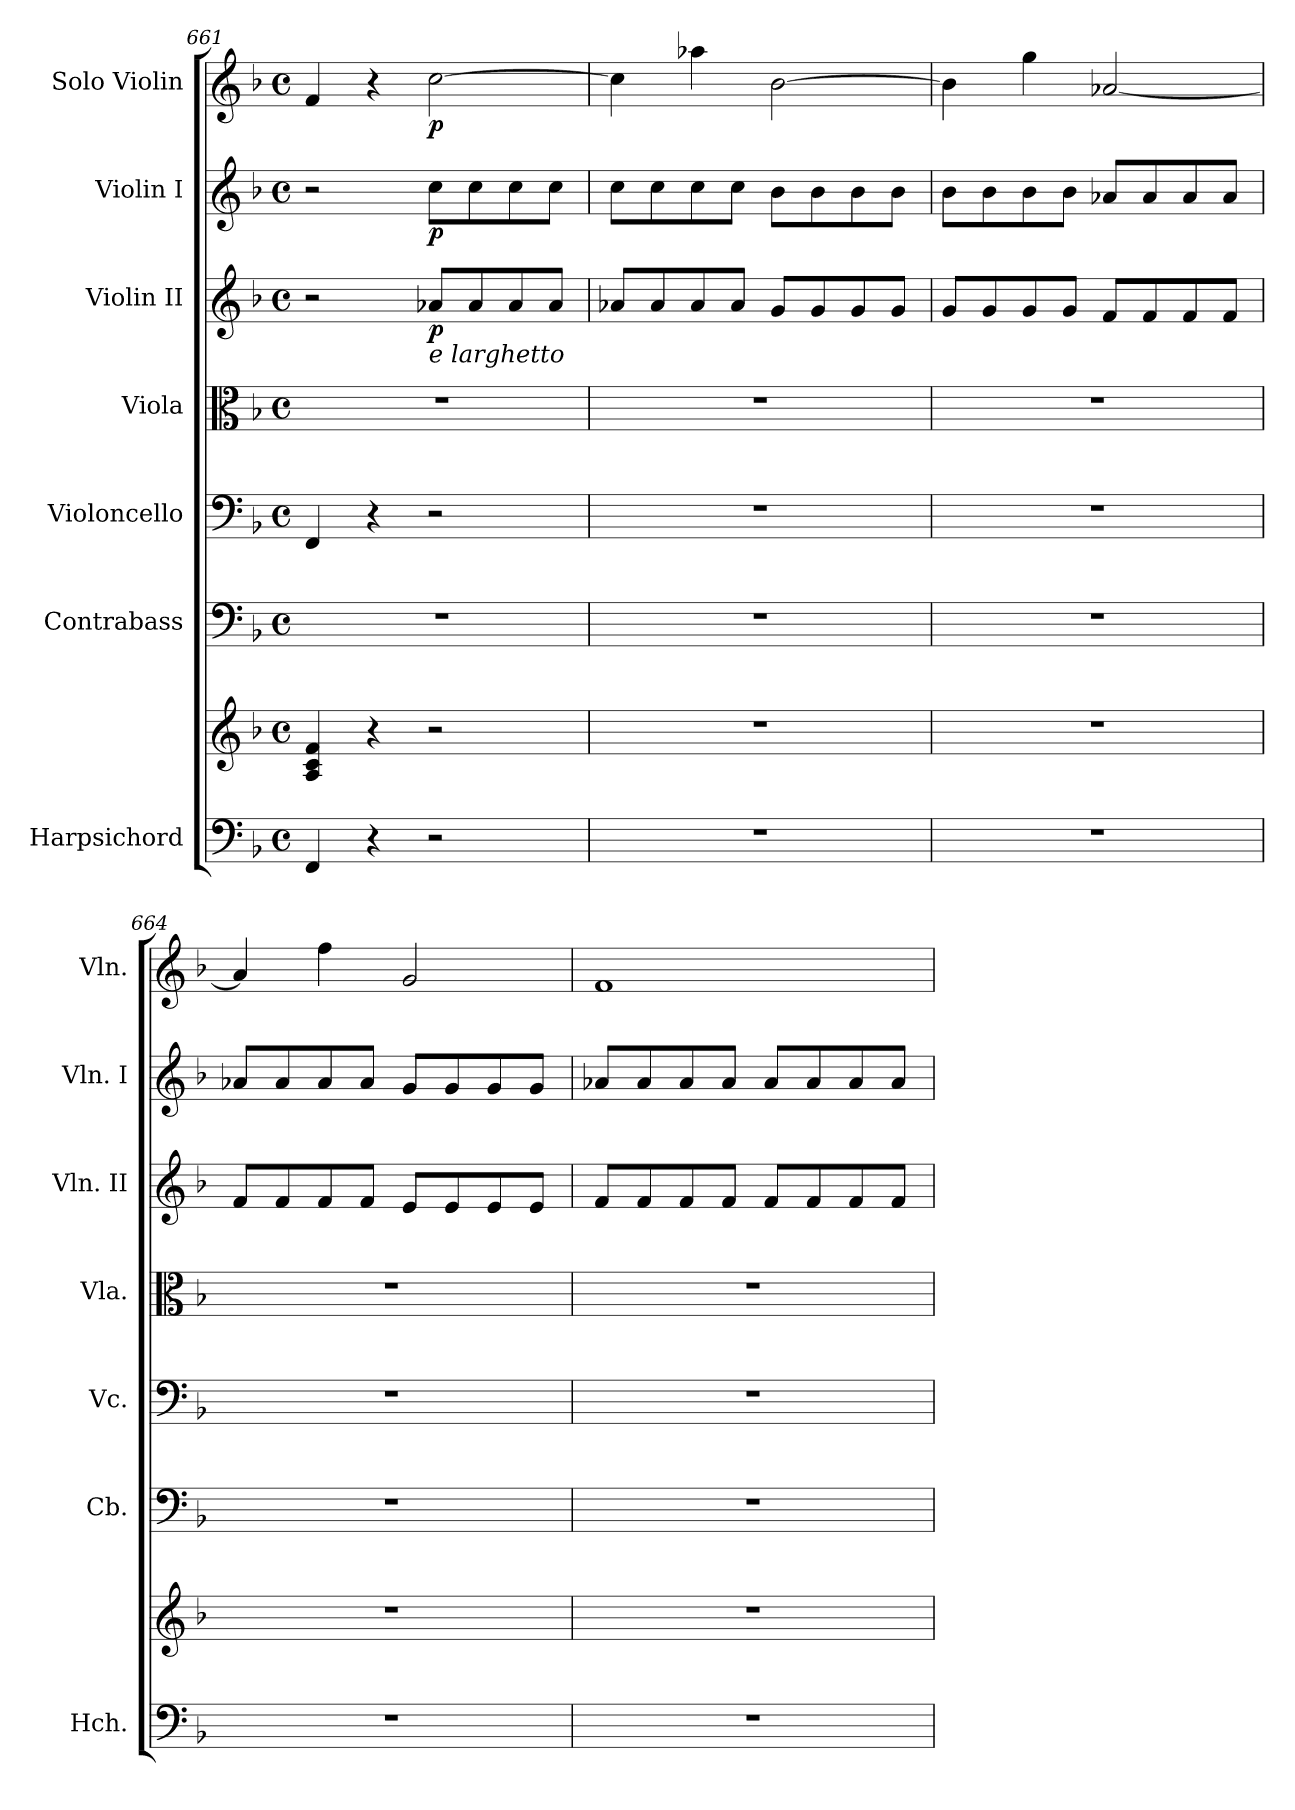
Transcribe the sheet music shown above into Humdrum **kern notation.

**kern	**kern	**kern	**kern	**kern	**kern	**dynam	**kern	**dynam	**kern	**dynam
*part7	*part7	*part6	*part5	*part4	*part3	*part3	*part2	*part2	*part1	*part1
*staff8	*staff7	*staff6	*staff5	*staff4	*staff3	*staff3	*staff2	*staff2	*staff1	*staff1
*I"Harpsichord	*	*I"Contrabass	*I"Violoncello	*I"Viola	*I"Violin II	*	*I"Violin I	*	*I"Solo Violin	*
*I'Hch.	*	*I'Cb.	*I'Vc.	*I'Vla.	*I'Vln. II	*	*I'Vln. I	*	*I'Vln.	*
*clefF4	*clefG2	*clefF4	*clefF4	*clefC3	*clefG2	*	*clefG2	*	*clefG2	*
*	*	*ITrd7c12	*	*	*	*	*	*	*	*
*k[b-]	*k[b-]	*k[b-]	*k[b-]	*k[b-]	*k[b-]	*	*k[b-]	*	*k[b-]	*
*M4/4	*M4/4	*M4/4	*M4/4	*M4/4	*M4/4	*	*M4/4	*	*M4/4	*
*met(c)	*met(c)	*met(c)	*met(c)	*met(c)	*met(c)	*	*met(c)	*	*met(c)	*
=661	=661	=661	=661	=661	=661	=661	=661	=661	=661	=661
4FF/	4A/ 4c/ 4f/	1r	4FF/	1r	2r	.	2r	.	4f/	.
4r	4r	.	4r	.	.	.	.	.	4r	.
*	*	*	*	*	*	*	*	*	*MM50	*
!	!	!	!	!	!LO:TX:b:i:t=e larghetto	!	!	!	!	!
!	!	!	!	!	!	!LO:DY:b	!	!LO:DY:b	!	!LO:DY:b
2r	2r	.	2r	.	8a-X/L	p	8cc\L	p	[2cc\	p
.	.	.	.	.	8a-/	.	8cc\	.	.	.
.	.	.	.	.	8a-/	.	8cc\	.	.	.
.	.	.	.	.	8a-/J	.	8cc\J	.	.	.
=662	=662	=662	=662	=662	=662	=662	=662	=662	=662	=662
1r	1r	1r	1r	1r	8a-X/L	.	8cc\L	.	4cc\]	.
.	.	.	.	.	8a-/	.	8cc\	.	.	.
.	.	.	.	.	8a-/	.	8cc\	.	4aa-X\	.
.	.	.	.	.	8a-/J	.	8cc\J	.	.	.
.	.	.	.	.	8g/L	.	8b-\L	.	[2b-\	.
.	.	.	.	.	8g/	.	8b-\	.	.	.
.	.	.	.	.	8g/	.	8b-\	.	.	.
.	.	.	.	.	8g/J	.	8b-\J	.	.	.
!!LO:PB:g=z
=663	=663	=663	=663	=663	=663	=663	=663	=663	=663	=663
1r	1r	1r	1r	1r	8g/L	.	8b-\L	.	4b-\]	.
.	.	.	.	.	8g/	.	8b-\	.	.	.
.	.	.	.	.	8g/	.	8b-\	.	4gg\	.
.	.	.	.	.	8g/J	.	8b-\J	.	.	.
.	.	.	.	.	8f/L	.	8a-X/L	.	[2a-X/	.
.	.	.	.	.	8f/	.	8a-/	.	.	.
.	.	.	.	.	8f/	.	8a-/	.	.	.
.	.	.	.	.	8f/J	.	8a-/J	.	.	.
=664	=664	=664	=664	=664	=664	=664	=664	=664	=664	=664
1r	1r	1r	1r	1r	8f/L	.	8a-X/L	.	4a-/]	.
.	.	.	.	.	8f/	.	8a-/	.	.	.
.	.	.	.	.	8f/	.	8a-/	.	4ff\	.
.	.	.	.	.	8f/J	.	8a-/J	.	.	.
.	.	.	.	.	8e/L	.	8g/L	.	2g/	.
.	.	.	.	.	8e/	.	8g/	.	.	.
.	.	.	.	.	8e/	.	8g/	.	.	.
.	.	.	.	.	8e/J	.	8g/J	.	.	.
=665	=665	=665	=665	=665	=665	=665	=665	=665	=665	=665
1r	1r	1r	1r	1r	8f/L	.	8a-X/L	.	1f	.
.	.	.	.	.	8f/	.	8a-/	.	.	.
.	.	.	.	.	8f/	.	8a-/	.	.	.
.	.	.	.	.	8f/J	.	8a-/J	.	.	.
.	.	.	.	.	8f/L	.	8a-/L	.	.	.
.	.	.	.	.	8f/	.	8a-/	.	.	.
.	.	.	.	.	8f/	.	8a-/	.	.	.
.	.	.	.	.	8f/J	.	8a-/J	.	.	.
=	=	=	=	=	=	=	=	=	=	=
*-	*-	*-	*-	*-	*-	*-	*-	*-	*-	*-
